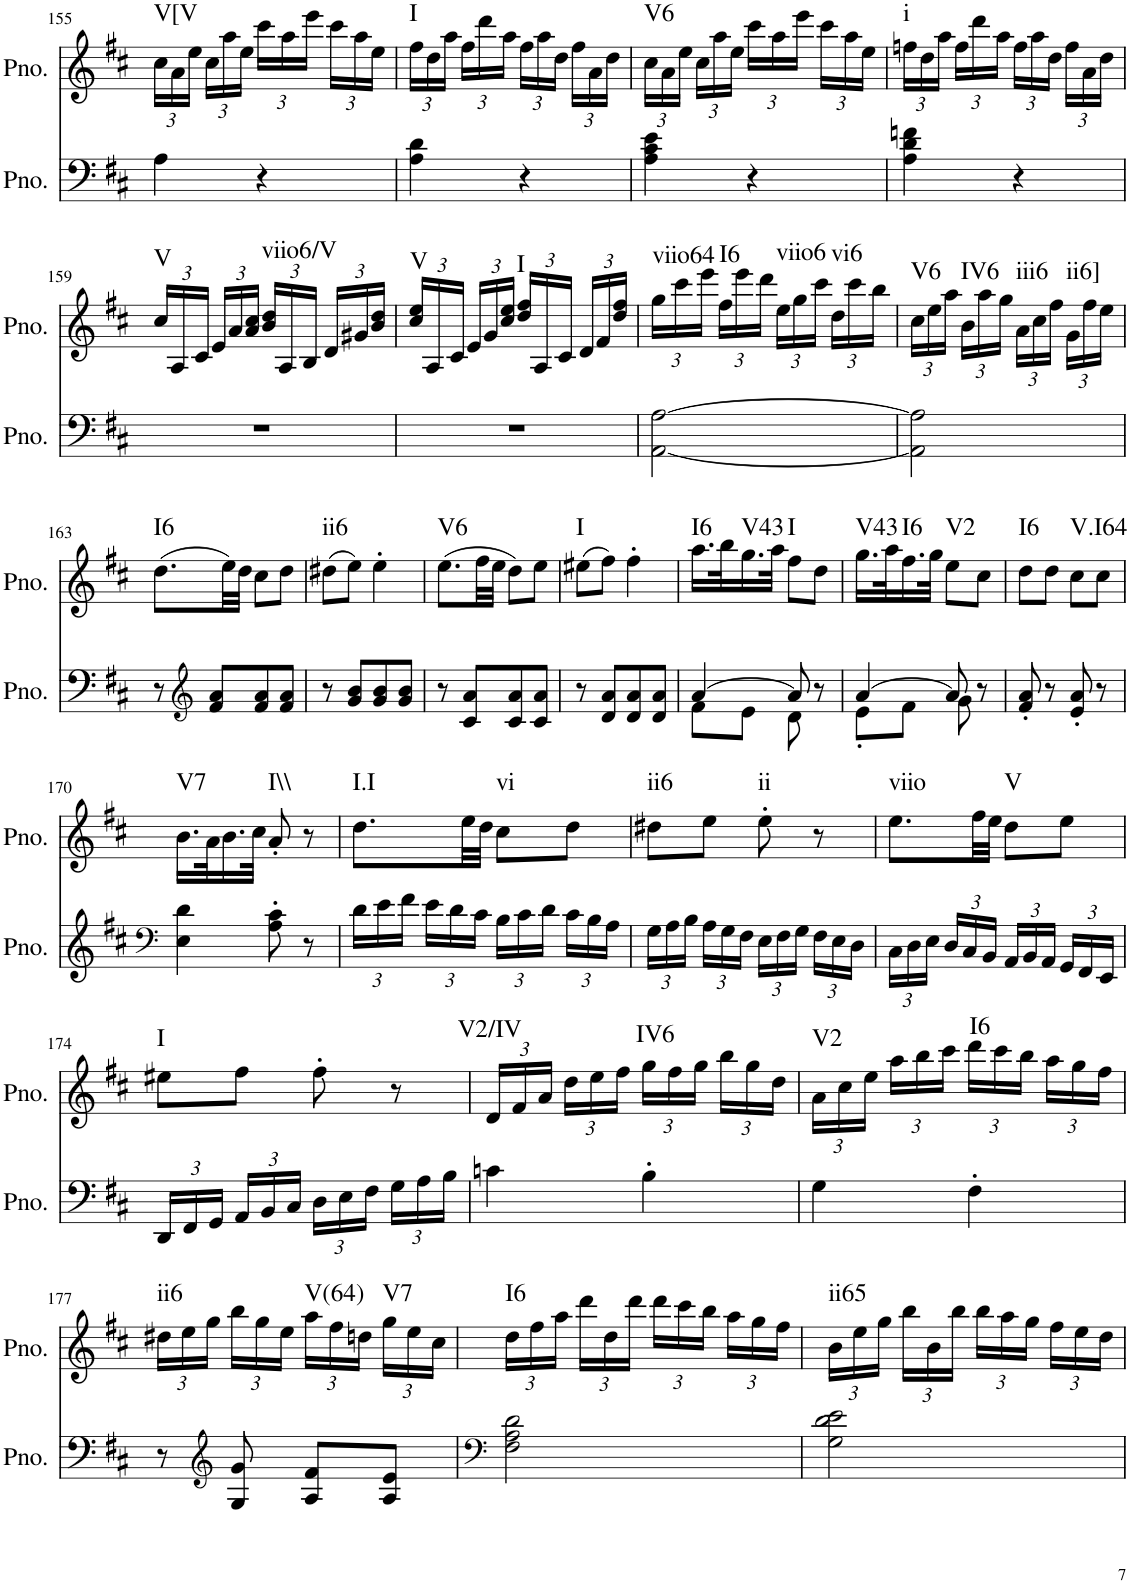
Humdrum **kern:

**kern	**kern	**harte
*part2	*part1	*part1
*staff2	*staff1	*
*I"Piano, unbenannt	*I"Piano, unbenannt	*
*I'Pno.	*I'Pno.	*
!!LO:PB:g=z
*clefF4	*clefG2	*
*k[f#c#]	*k[f#c#]	*
*M2/4	*M2/4	*
*	*Xbrackettup	*
=155	=155	=155
!	!	!LO:H:kt=V[V
4A\	24cc#\LL	N
.	24a\	.
.	24ee\JJ	.
.	24cc#\LL	.
.	24aa\	.
.	24ee\JJ	.
4r	24ccc#\LL	.
.	24aa\	.
.	24eee\JJ	.
.	24ccc#\LL	.
.	24aa\	.
.	24ee\JJ	.
=156	=156	=156
!	!	!LO:H:kt=I
4A\ 4d\	24ff#\LL	N
.	24dd\	.
.	24aa\JJ	.
.	24ff#\LL	.
.	24ddd\	.
.	24aa\JJ	.
4r	24ff#\LL	.
.	24aa\	.
.	24dd\JJ	.
.	24ff#\LL	.
.	24a\	.
.	24dd\JJ	.
=157	=157	=157
!	!	!LO:H:kt=V6
4A\ 4c#\ 4e\	24cc#\LL	N
.	24a\	.
.	24ee\JJ	.
.	24cc#\LL	.
.	24aa\	.
.	24ee\JJ	.
4r	24ccc#\LL	.
.	24aa\	.
.	24eee\JJ	.
.	24ccc#\LL	.
.	24aa\	.
.	24ee\JJ	.
=158	=158	=158
!	!	!LO:H:kt=i
4A\ 4d\ 4fn\	24ffn\LL	N
.	24dd\	.
.	24aa\JJ	.
.	24ff\LL	.
.	24ddd\	.
.	24aa\JJ	.
4r	24ff\LL	.
.	24aa\	.
.	24dd\JJ	.
.	24ff\LL	.
.	24a\	.
.	24dd\JJ	.
!!LO:LB:g=z
=159	=159	=159
!	!	!LO:H:kt=V
2r	24cc#/LL	N
.	24A/	.
.	24c#/JJ	.
.	24e/LL	.
.	24a/	.
.	24a/ 24cc#/JJ	.
!	!	!LO:H:kt=viio6/V
.	24b/ 24dd/LL	N
.	24A/	.
.	24B/JJ	.
.	24d/LL	.
.	24g#X/	.
.	24b/ 24dd/JJ	.
=160	=160	=160
!	!	!LO:H:kt=V
2r	24cc#/ 24ee/LL	N
.	24A/	.
.	24c#/JJ	.
.	24e/LL	.
.	24g/	.
.	24cc#/ 24ee/JJ	.
!	!	!LO:H:kt=I
.	24dd/ 24ff#/LL	N
.	24A/	.
.	24c#/JJ	.
.	24d/LL	.
.	24f#/	.
.	24dd/ 24ff#/JJ	.
=161	=161	=161
!	!	!LO:H:kt=viio64
[2AA\ [2A\	24gg\LL	N
.	24ccc#\	.
.	24eee\JJ	.
!	!	!LO:H:kt=I6
.	24ff#\LL	N
.	24eee\	.
.	24ddd\JJ	.
!	!	!LO:H:kt=viio6
.	24ee\LL	N
.	24gg\	.
.	24ccc#\JJ	.
!	!	!LO:H:kt=vi6
.	24dd\LL	N
.	24ccc#\	.
.	24bb\JJ	.
=162	=162	=162
!	!	!LO:H:kt=V6
2AA\] 2A\]	24cc#\LL	N
.	24ee\	.
.	24aa\JJ	.
!	!	!LO:H:kt=IV6
.	24b\LL	N
.	24aa\	.
.	24gg\JJ	.
!	!	!LO:H:kt=iii6
.	24a\LL	N
.	24cc#\	.
.	24ff#\JJ	.
!	!	!LO:H:kt=ii6]
.	24g\LL	N
.	24ff#\	.
.	24ee\JJ	.
!!LO:LB:g=z
=163	=163	=163
!	!	!LO:H:kt=I6
8r	(8.dd\L	N
*clefG2	*	*
8f#/ 8a/L	.	.
.	32ee\LL)	.
.	32dd\JJJ	.
8f#/ 8a/	8cc#\L	.
8f#/ 8a/J	8dd\J	.
=164	=164	=164
!	!	!LO:H:kt=ii6
8r	(8dd#X\L	N
8g/ 8b/L	8ee\J)	.
8g/ 8b/	4ee'\	.
8g/ 8b/J	.	.
=165	=165	=165
!	!	!LO:H:kt=V6
8r	(8.ee\L	N
8c#/ 8a/L	.	.
.	32ff#\LL	.
.	32ee\JJJ	.
8c#/ 8a/	8dd\L)	.
8c#/ 8a/J	8ee\J	.
=166	=166	=166
!	!	!LO:H:kt=I
8r	(8ee#X\L	N
8d/ 8a/L	8ff#\J)	.
8d/ 8a/	4ff#'\	.
8d/ 8a/J	.	.
=167	=167	=167
*^	*	*
!	!	!	!LO:H:kt=I6
[4a/	8f#\L	16.aa\LL	N
.	.	32bb\K	.
!	!	!	!LO:H:kt=V43
.	8e\J	16.gg\	N
.	.	32aa\JJk	.
!	!	!	!LO:H:kt=I
8a/]	8d\	8ff#\L	N
8r	8ryy	8dd\J	.
=168	=168	=168	=168
!	!	!	!LO:H:kt=V43
[4a/	8e'\L	16.gg\LL	N
.	.	32aa\K	.
!	!	!	!LO:H:kt=I6
.	8f#\J	16.ff#\	N
.	.	32gg\JJk	.
!	!	!	!LO:H:kt=V2
8a/]	8g\	8ee\L	N
8r	8ryy	8cc#\J	.
=169	=169	=169	=169
!	!	!	!LO:H:kt=I6
*v	*v	*	*
8f#/' 8a/'	8dd\L	N
8r	8dd\J	.
!	!	!LO:H:kt=V.I64
8e/' 8a/'	8cc#\L	N
8r	8cc#\J	.
!!LO:LB:g=z
=170	=170	=170
*clefF4	*	*
!	!	!LO:H:kt=V7
4E\ 4d\	16.b\LL	N
.	32a\K	.
.	16.b\	.
.	32cc#\JJk	.
!	!	!LO:H:kt=I\\
8A\' 8c#\'	8a'/	N
8r	8r	.
=171	=171	=171
*Xbrackettup	*	*
!	!	!LO:H:kt=I.I
24d\LL	8.dd\L	N
24e\	.	.
24f#\JJ	.	.
24e\LL	.	.
24d\	.	.
.	32ee\LL	.
24c#\JJ	.	.
.	32dd\JJJ	.
!	!	!LO:H:kt=vi
24B\LL	8cc#\L	N
24c#\	.	.
24d\JJ	.	.
24c#\LL	8dd\J	.
24B\	.	.
24A\JJ	.	.
=172	=172	=172
!	!	!LO:H:kt=ii6
24G\LL	8dd#X\L	N
24A\	.	.
24B\JJ	.	.
24A\LL	8ee\J	.
24G\	.	.
24F#\JJ	.	.
!	!	!LO:H:kt=ii
24E\LL	8ee'\	N
24F#\	.	.
24G\JJ	.	.
24F#\LL	8r	.
24E\	.	.
24D\JJ	.	.
=173	=173	=173
!	!	!LO:H:kt=viio
24C#\LL	8.ee\L	N
24D\	.	.
24E\JJ	.	.
24D/LL	.	.
24C#/	.	.
.	32ff#\LL	.
24BB/JJ	.	.
.	32ee\JJJ	.
!	!	!LO:H:kt=V
24AA/LL	8dd\L	N
24BB/	.	.
24AA/JJ	.	.
24GG/LL	8ee\J	.
24FF#/	.	.
24EE/JJ	.	.
!!LO:LB:g=z
=174	=174	=174
!	!	!LO:H:kt=I
24DD/LL	8ee#X\L	N
24FF#/	.	.
24GG/JJ	.	.
24AA/LL	8ff#\J	.
24BB/	.	.
24C#/JJ	.	.
24D\LL	8ff#'\	.
24E\	.	.
24F#\JJ	.	.
24G\LL	8r	.
24A\	.	.
24B\JJ	.	.
=175	=175	=175
!	!	!LO:H:kt=V2/IV
4cn\	24d/LL	N
.	24f#/	.
.	24a/JJ	.
.	24dd\LL	.
.	24ee\	.
.	24ff#\JJ	.
!	!	!LO:H:kt=IV6
4B'\	24gg\LL	N
.	24ff#\	.
.	24gg\JJ	.
.	24bb\LL	.
.	24gg\	.
.	24dd\JJ	.
=176	=176	=176
!	!	!LO:H:kt=V2
4G\	24a\LL	N
.	24cc#\	.
.	24ee\JJ	.
.	24aa\LL	.
.	24bb\	.
.	24ccc#\JJ	.
!	!	!LO:H:kt=I6
4F#'\	24ddd\LL	N
.	24ccc#\	.
.	24bb\JJ	.
.	24aa\LL	.
.	24gg\	.
.	24ff#\JJ	.
!!LO:LB:g=z
=177	=177	=177
!	!	!LO:H:kt=ii6
8r	24dd#X\LL	N
.	24ee\	.
.	24gg\JJ	.
*clefG2	*	*
8G/ 8g/	24bb\LL	.
.	24gg\	.
.	24ee\JJ	.
!	!	!LO:H:kt=V(64)
8A/ 8f#/L	24aa\LL	N
.	24ff#\	.
.	24ddn\JJ	.
!	!	!LO:H:kt=V7
8A/ 8e/J	24gg\LL	N
.	24ee\	.
.	24cc#\JJ	.
=178	=178	=178
*clefF4	*	*
!	!	!LO:H:kt=I6
2F#\ 2A\ 2d\	24dd\LL	N
.	24ff#\	.
.	24aa\JJ	.
.	24ddd\LL	.
.	24dd\	.
.	24ddd\JJ	.
.	24ddd\LL	.
.	24ccc#\	.
.	24bb\JJ	.
.	24aa\LL	.
.	24gg\	.
.	24ff#\JJ	.
=179	=179	=179
!	!	!LO:H:kt=ii65
2G\ 2d\ 2e\	24b\LL	N
.	24ee\	.
.	24gg\JJ	.
.	24bb\LL	.
.	24b\	.
.	24bb\JJ	.
.	24bb\LL	.
.	24aa\	.
.	24gg\JJ	.
.	24ff#\LL	.
.	24ee\	.
.	24dd\JJ	.
=	=	=
*-	*-	*-
